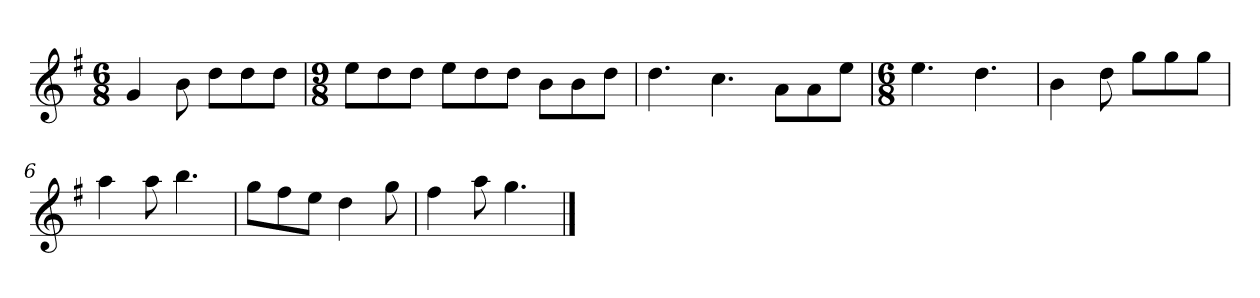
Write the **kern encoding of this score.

**kern
*part1
*staff1
*k[f#]
*M6/8
*MM120
=1
4g
8b
8ddL
8dd
8ddJ
=2
*M9/8
8eeL
8dd
8ddJ
8eeL
8dd
8ddJ
8bL
8b
8ddJ
=3
4.dd
4.cc
8aL
8a
8eeJ
=4
*M6/8
4.ee
4.dd
=5
4b
8dd
8ggL
8gg
8ggJ
=6
4aa
8aa
4.bb
=7
8ggL
8ff#
8eeJ
4dd
8gg
=8
4ff#
8aa
4.gg
==
*-
